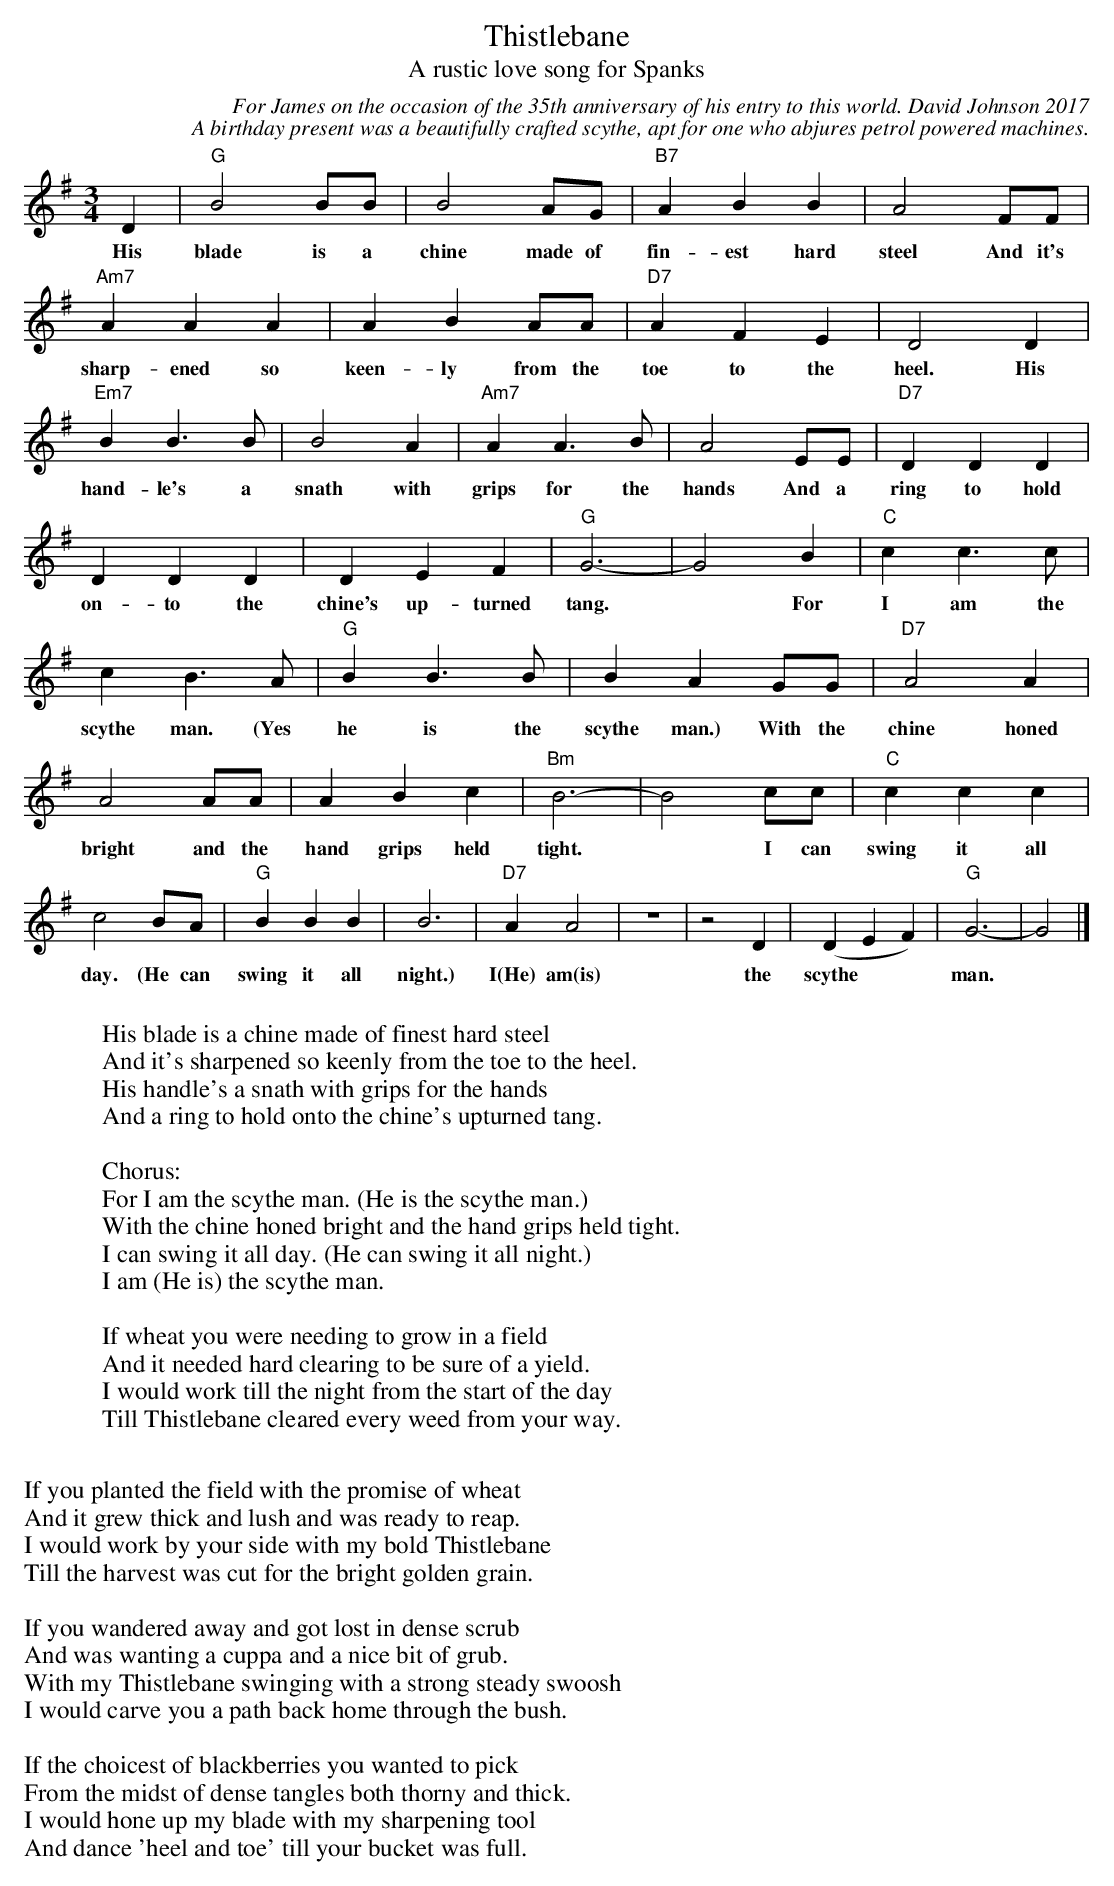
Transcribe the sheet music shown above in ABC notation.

X:1
T:Thistlebane
T:A rustic love song for Spanks
C:For James on the occasion of the 35th anniversary of his entry to this world. David Johnson 2017
C:A birthday present was a beautifully crafted scythe, apt for one who abjures petrol powered machines.
M:3/4
L:1/4
K:G
D|"G"B2B/B/|B2A/G/|"B7"ABB|A2F/F/|"Am7"AAA|ABA/A/|"D7"AFE|D2D|\
w:His blade is a chine made of fin-est hard steel And it's sharp-ened so keen-ly from the toe to the heel. His
"Em7"BB>B|B2A|"Am7"AA>B|A2E/E/|"D7"DDD|DDD|DEF|"G"G3-|G2\
w:hand-le's a snath with grips for the hands And a ring to hold on-to the chine's up-turned tang.
B|"C"cc>c|cB>A|"G"BB>B|BAG/2G/2|"D7"A2A|A2A/2A/2|ABc|"Bm"B3-|B2c/2c/2|\
w:For I am the scythe man. (Yes he is the scythe man.) With the chine honed bright and the hand grips held tight.* I can
"C"ccc|c2B/A/|"G"BBB|B3|"D7"AA2|z3|z2D|(DEF)|"G"G3-|G2|]
w:swing it all day. (He can swing it all night.) I(He) am(is) the scythe** man.
W:
W:His blade is a chine made of finest hard steel
W:And it's sharpened so keenly from the toe to the heel.
W:His handle's a snath with grips for the hands
W:And a ring to hold onto the chine's upturned tang.
W:
W:Chorus:
W:For I am the scythe man. (He is the scythe man.)
W:With the chine honed bright and the hand grips held tight.
W:I can swing it all day. (He can swing it all night.)
W:I am (He is) the scythe man.
W:
W:If wheat you were needing to grow in a field
W:And it needed hard clearing to be sure of a yield.
W:I would work till the night from the start of the day
W:Till Thistlebane cleared every weed from your way.
W:
W:If you planted the field with the promise of wheat
W:And it grew thick and lush and was ready to reap.
W:I would work by your side with my bold Thistlebane
W:Till the harvest was cut for the bright golden grain.
W:
W:If you wandered away and got lost in dense scrub
W:And was wanting a cuppa and a nice bit of grub.
W:With my Thistlebane swinging with a strong steady swoosh
W:I would carve you a path back home through the bush.
W:
W:If the choicest of blackberries you wanted to pick
W:From the midst of dense tangles both thorny and thick.
W:I would hone up my blade with my sharpening tool
W:And dance 'heel and toe' till your bucket was full.
